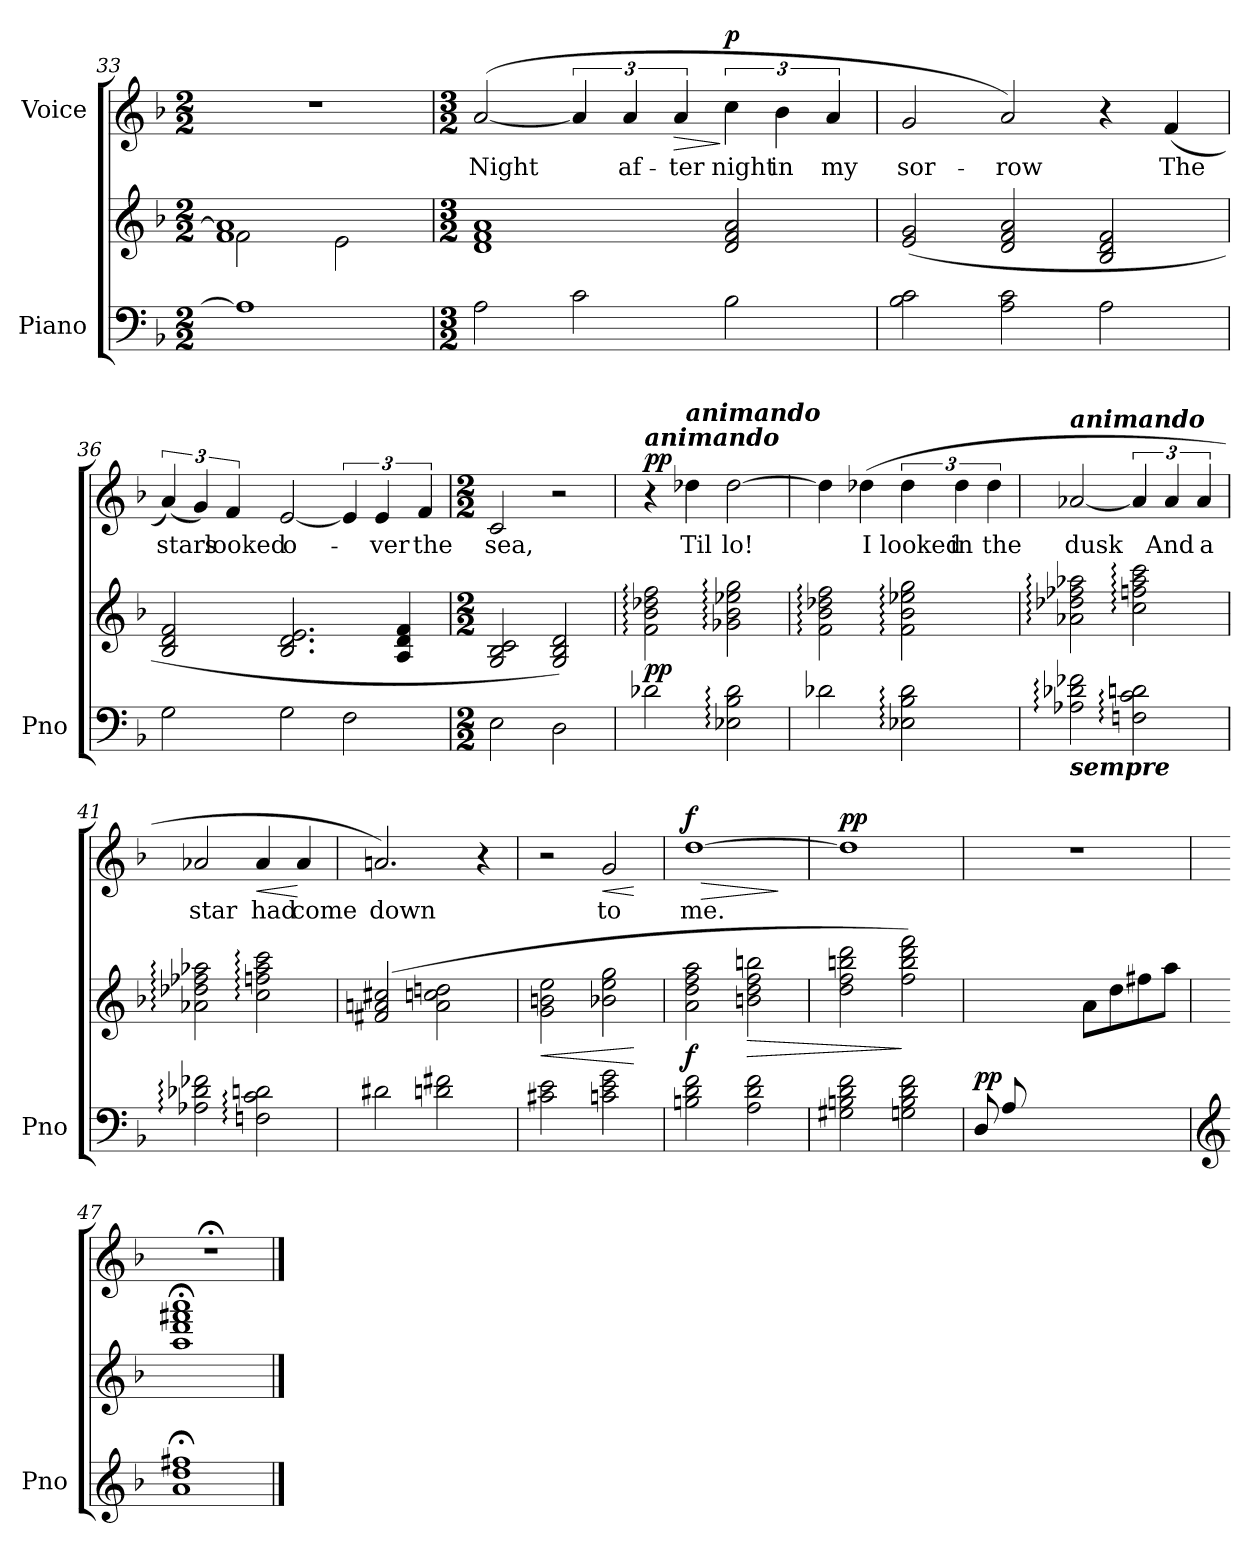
**kern	**kern	**dynam	**kern	**text	**dynam
*part2	*part2	*part2	*part1	*part1	*part1
*staff3	*staff2	*staff2/3	*staff1	*staff1	*staff1
*I"Piano	*	*	*I"Voice	*	*
*I'Pno	*	*	*	*	*
!!LO:PB:g=z
*clefF4	*clefG2	*	*clefG2	*	*
*k[b-]	*k[b-]	*	*k[b-]	*	*
*M2/2	*M2/2	*	*M2/2	*	*
=33	=33	=33	=33	=33	=33
*	*^	*	*	*	*
1A]	2f\	1f 1a]	.	1r	.	.
.	2e\	.	.	.	.	.
*	*v	*v	*	*	*	*
=34	=34	=34	=34	=34	=34
*M3/2	*M3/2	*	*M3/2	*	*
!	!	!	!	!LO:LY:b	!
2A\	1d 1f 1a	.	([2a/	Night	.
2c\	.	.	6a/]	.	.
!	!	!	!	!LO:LY:b	!
.	.	.	6a/	af-	.
!	!	!	!	!LO:LY:b	!LO:HP:b
.	.	.	6a/	-ter	>
!	!	!	!	!LO:LY:b	!LO:DY:n=1:a
2B-\	2d/ 2f/ 2a/	.	6cc\	night	] p
!	!	!	!	!LO:LY:b	!
.	.	.	6b-\	in	.
!	!	!	!	!LO:LY:b	!
.	.	.	6a/	my	.
=35	=35	=35	=35	=35	=35
!	!	!	!	!LO:LY:b	!
2B-\ 2c\	(>2e/ 2g/	.	2g/	sor-	.
!	!	!	!	!LO:LY:b	!
2A\ 2c\	2d/ 2f/ 2a/	.	2a/)	-row	.
2A\	2B-/ 2d/ 2f/	.	4r	.	.
!	!	!	!	!LO:LY:b	!
.	.	.	(>4f/	The	.
!!LO:LB:g=z
=36	=36	=36	=36	=36	=36
!	!	!	!	!LO:LY:b	!
2G\	2B-/ 2d/ 2f/	.	(6a/)	stars	.
.	.	.	6g/)	.	.
!	!	!	!	!LO:LY:b	!
.	.	.	6f/	looked	.
!	!	!	!	!LO:LY:b	!
2G\	2.B-/ 2.d/ 2.e/	.	[2e/	o-	.
2F\	.	.	6e/]	.	.
!	!	!	!	!LO:LY:b	!
.	.	.	6e/	-ver	.
.	4A/ 4d/ 4f/	.	.	.	.
!	!	!	!	!LO:LY:b	!
.	.	.	6f/	the	.
=37	=37	=37	=37	=37	=37
*M2/2	*M2/2	*	*M2/2	*	*
!	!	!	!	!LO:LY:b	!
2E\	2G/ 2B-/ 2c/	.	2c/	sea,	.
2D\	2G/ 2B-/ 2d/)	.	2r	.	.
=38	=38	=38	=38	=38	=38
!	!	!	!LO:TX:a:Bi:t=animando	!	!
!	!	!LO:DY:b	!	!	!LO:DY:a
2d-X:\	2f\: 2b-\: 2dd-X\: 2ff\:	pp	4r	.	pp
!	!	!	!LO:TX:a:Bi:t=animando	!	!
!	!	!	!	!LO:LY:b	!
.	.	.	4dd-X\	Til	.
!	!	!	!	!LO:LY:b	!
2E-X\: 2B-\: 2d-\:	2g-X\: 2b-\: 2ee-X\: 2gg\:	.	[2dd-\	lo!	.
!!LO:LB:g=z
=39	=39	=39	=39	=39	=39
2d-X:\	2f\: 2b-\: 2dd-X\: 2ff\:	.	4dd-\]	.	.
!	!	!	!	!LO:LY:b	!
.	.	.	(4dd-X\	I	.
!	!	!	!	!LO:LY:b	!
2E-X\: 2B-\: 2d-\:	2f\: 2b-\: 2ee-X\: 2gg\:	.	6dd-\	looked	.
!	!	!	!	!LO:LY:b	!
.	.	.	6dd-\	in	.
!	!	!	!	!LO:LY:b	!
.	.	.	6dd-\	the	.
=40	=40	=40	=40	=40	=40
!	!	!	!LO:TX:a:Bi:t=animando	!	!
!LO:TX:b:Bi:t=sempre	!	!	!	!	!
!	!	!	!	!LO:LY:b	!
2A-X\: 2d-X\: 2f-X\:	2a-X\: 2dd-X\: 2ff-X\: 2aa-X\:	.	[2a-X/	dusk	.
2Fn\: 2c\: 2dn\:	2cc\: 2ffn\: 2aa-\: 2ccc\:	.	6a-/]	.	.
!	!	!	!	!LO:LY:b	!
.	.	.	6a-/	And	.
!	!	!	!	!LO:LY:b	!
.	.	.	6a-/	a	.
=41	=41	=41	=41	=41	=41
!	!	!	!	!LO:LY:b	!
2A-X\: 2d-X\: 2f-X\:	2a-X\: 2dd-X\: 2ff-X\: 2aa-X\:	.	2a-X/	star	.
!	!	!	!	!LO:LY:b	!LO:HP:b
2Fn\: 2c\: 2dn\:	2cc\: 2ffn\: 2aa-\: 2ccc\:	.	4a-/	had	<
!	!	!	!	!LO:LY:b	!
.	.	.	4a-/	come	[
=42	=42	=42	=42	=42	=42
!	!	!	!	!LO:LY:b	!
2d#X\	(>2f#X/ 2an/ 2cc#X/	.	2.an/)	down	.
2dn\ 2f#X\	2a\ 2ccn\ 2ddn\	.	.	.	.
.	.	.	4r	.	.
!!LO:LB:g=z
=43	=43	=43	=43	=43	=43
!	!	!LO:HP:b	!	!	!
2c#X\ 2e\	2g\ 2bn\ 2ee\	<	2r	.	.
!	!	!	!	!LO:LY:b	!LO:HP:b
2cn\ 2e\ 2g\	2b-X\ 2ee\ 2gg\	.	2g/	to	<
.	.	[	.	.	[
=44	=44	=44	=44	=44	=44
!	!	!LO:DY:b	!	!LO:LY:b	!LO:HP:b
!	!	!	!	!	!LO:DY:n=1:a
2Bn\ 2d\ 2f\	2a\ 2dd\ 2ff\ 2aa\	f	[1dd	me.	> f
!	!	!LO:HP:b	!	!	!
2A\ 2d\ 2f\	2bn\ 2dd\ 2ff\ 2bbn\	>	.	.	.
.	.	.	.	.	]
=45	=45	=45	=45	=45	=45
!	!	!	!	!	!LO:DY:a
2G#X\ 2Bn\ 2d\ 2f\	2dd\ 2ff\ 2bbn\ 2ddd\	.	1dd]	.	pp
2Gn\ 2B\ 2d\ 2f\	2ff\ 2bb\ 2ddd\ 2fff\)	]	.	.	.
=46	=46	=46	=46	=46	=46
*	*^	*	*	*	*
!	!	!	!LO:DY:a=2	!	!	!
8D/L	2ryy	4ryy	pp	1r	.	.
8A/	.	.	.	.	.	.
4ryy	.	8d\	.	.	.	.
.	.	8f#X\J	.	.	.	.
2ryy	8a\L	2ryy	.	.	.	.
.	8dd\	.	.	.	.	.
.	8ff#X\	.	.	.	.	.
.	(8aa\J	.	.	.	.	.
*	*v	*v	*	*	*	*
=47	=47	=47	=47	=47	=47
*clefG2	*	*	*	*	*
1a; 1dd; 1ff#X;	1aa;< 1ddd;< 1fff#X;< 1aaa;<	.	1r;<	.	.
==	==	==	==	==	==
*-	*-	*-	*-	*-	*-
